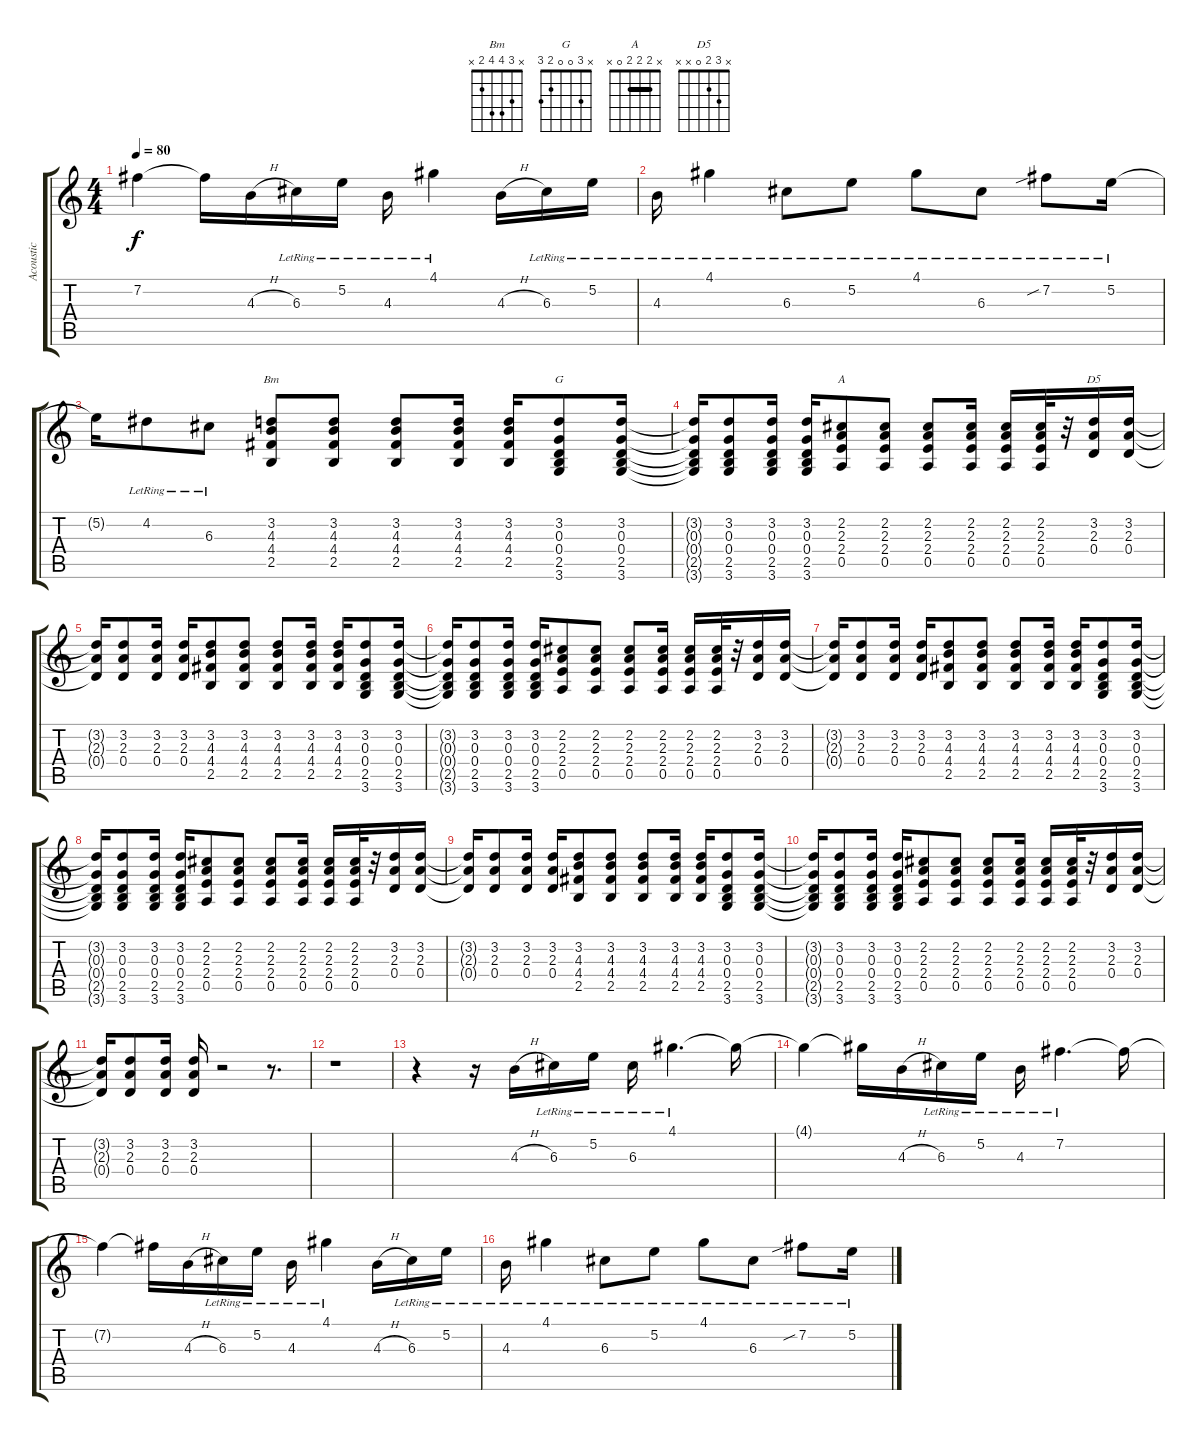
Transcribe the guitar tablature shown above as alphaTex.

\track ("Acoustic" "Acoustic") {instrument acousticguitarsteel}
\staff {score tabs}
\tuning (E4 B3 G3 D3 A2 E2) {hide}
\chord ("Bm" x 3 4 4 2 x)
\chord ("G" x 3 0 0 2 3)
\chord ("A" x 2 2 2 0 x) {barre 2}
\chord ("D5" x 3 2 0 x x)
\ts (4 4)
\tempo 80
\clef g2
\ks c
7.2{t}.4{dy f} 7.2{t}.16 4.3{h}.16 6.3{lr}.16 5.2{lr}.16 4.3{lr}.16 4.1{lr}.4 4.3{h}.16 6.3{lr}.16 5.2{lr}.16 |
4.3{lr}.16 4.1{lr}.4 6.3{lr}.8 5.2{lr}.8 4.1{lr}.8 6.3{lr}.8 7.2{sib lr}.8 5.2{lr}.16 |
5.2{t}.16 4.2{lr}.8 6.3{lr}.8 (3.2 4.3 4.4 2.5).8{ch "Bm"} (3.2 4.3 4.4 2.5).8 (3.2 4.3 4.4 2.5).8 (3.2 4.3 4.4 2.5).16 (3.2 4.3 4.4 2.5).16 (3.2 0.3 0.4 2.5 3.6).8{ch "G"} (3.2 0.3 0.4 2.5 3.6).16 |
(3.2{t} 0.3{t} 0.4{t} 2.5{t} 3.6{t}).16 (3.2 0.3 0.4 2.5 3.6).8 (3.2 0.3 0.4 2.5 3.6).16 (3.2 0.3 0.4 2.5 3.6).16 (2.2 2.3 2.4 0.5).8{ch "A"} (2.2 2.3 2.4 0.5).8 (2.2 2.3 2.4 0.5).8 (2.2 2.3 2.4 0.5).16 (2.2 2.3 2.4 0.5).16 (2.2 2.3 2.4 0.5).32 r.32 (3.2 2.3 0.4).16{ch "D5"} (3.2 2.3 0.4).16 |
(3.2{t} 2.3{t} 0.4{t}).16 (3.2 2.3 0.4).8 (3.2 2.3 0.4).16 (3.2 2.3 0.4).16 (3.2 4.3 4.4 2.5).8 (3.2 4.3 4.4 2.5).8 (3.2 4.3 4.4 2.5).8 (3.2 4.3 4.4 2.5).16 (3.2 4.3 4.4 2.5).16 (3.2 0.3 0.4 2.5 3.6).8 (3.2 0.3 0.4 2.5 3.6).16 |
(3.2{t} 0.3{t} 0.4{t} 2.5{t} 3.6{t}).16 (3.2 0.3 0.4 2.5 3.6).8 (3.2 0.3 0.4 2.5 3.6).16 (3.2 0.3 0.4 2.5 3.6).16 (2.2 2.3 2.4 0.5).8 (2.2 2.3 2.4 0.5).8 (2.2 2.3 2.4 0.5).8 (2.2 2.3 2.4 0.5).16 (2.2 2.3 2.4 0.5).16 (2.2 2.3 2.4 0.5).32 r.32 (3.2 2.3 0.4).16 (3.2 2.3 0.4).16 |
(3.2{t} 2.3{t} 0.4{t}).16 (3.2 2.3 0.4).8 (3.2 2.3 0.4).16 (3.2 2.3 0.4).16 (3.2 4.3 4.4 2.5).8 (3.2 4.3 4.4 2.5).8 (3.2 4.3 4.4 2.5).8 (3.2 4.3 4.4 2.5).16 (3.2 4.3 4.4 2.5).16 (3.2 0.3 0.4 2.5 3.6).8 (3.2 0.3 0.4 2.5 3.6).16 |
(3.2{t} 0.3{t} 0.4{t} 2.5{t} 3.6{t}).16 (3.2 0.3 0.4 2.5 3.6).8 (3.2 0.3 0.4 2.5 3.6).16 (3.2 0.3 0.4 2.5 3.6).16 (2.2 2.3 2.4 0.5).8 (2.2 2.3 2.4 0.5).8 (2.2 2.3 2.4 0.5).8 (2.2 2.3 2.4 0.5).16 (2.2 2.3 2.4 0.5).16 (2.2 2.3 2.4 0.5).32 r.32 (3.2 2.3 0.4).16 (3.2 2.3 0.4).16 |
(3.2{t} 2.3{t} 0.4{t}).16 (3.2 2.3 0.4).8 (3.2 2.3 0.4).16 (3.2 2.3 0.4).16 (3.2 4.3 4.4 2.5).8 (3.2 4.3 4.4 2.5).8 (3.2 4.3 4.4 2.5).8 (3.2 4.3 4.4 2.5).16 (3.2 4.3 4.4 2.5).16 (3.2 0.3 0.4 2.5 3.6).8 (3.2 0.3 0.4 2.5 3.6).16 |
(3.2{t} 0.3{t} 0.4{t} 2.5{t} 3.6{t}).16 (3.2 0.3 0.4 2.5 3.6).8 (3.2 0.3 0.4 2.5 3.6).16 (3.2 0.3 0.4 2.5 3.6).16 (2.2 2.3 2.4 0.5).8 (2.2 2.3 2.4 0.5).8 (2.2 2.3 2.4 0.5).8 (2.2 2.3 2.4 0.5).16 (2.2 2.3 2.4 0.5).16 (2.2 2.3 2.4 0.5).32 r.32 (3.2 2.3 0.4).16 (3.2 2.3 0.4).16 |
(3.2{t} 2.3{t} 0.4{t}).16 (3.2 2.3 0.4).8 (3.2 2.3 0.4).16 (3.2 2.3 0.4).16 r.2 r.8{d} |
r.1 |
r.4 r.16 4.3{h}.16 6.3{lr}.16 5.2{lr}.16 6.3{lr}.16 4.1{lr}.4{d} 4.1{t}.16 |
4.1{t}.4 4.1{t}.16 4.3{h}.16 6.3{lr}.16 5.2{lr}.16 4.3{lr}.16 7.2{lr}.4{d} 7.2{t}.16 |
7.2{t}.4 7.2{t}.16 4.3{h}.16 6.3{lr}.16 5.2{lr}.16 4.3{lr}.16 4.1{lr}.4 4.3{h}.16 6.3{lr}.16 5.2{lr}.16 |
4.3{lr}.16 4.1{lr}.4 6.3{lr}.8 5.2{lr}.8 4.1{lr}.8 6.3{lr}.8 7.2{sib lr}.8 5.2{lr}.16
